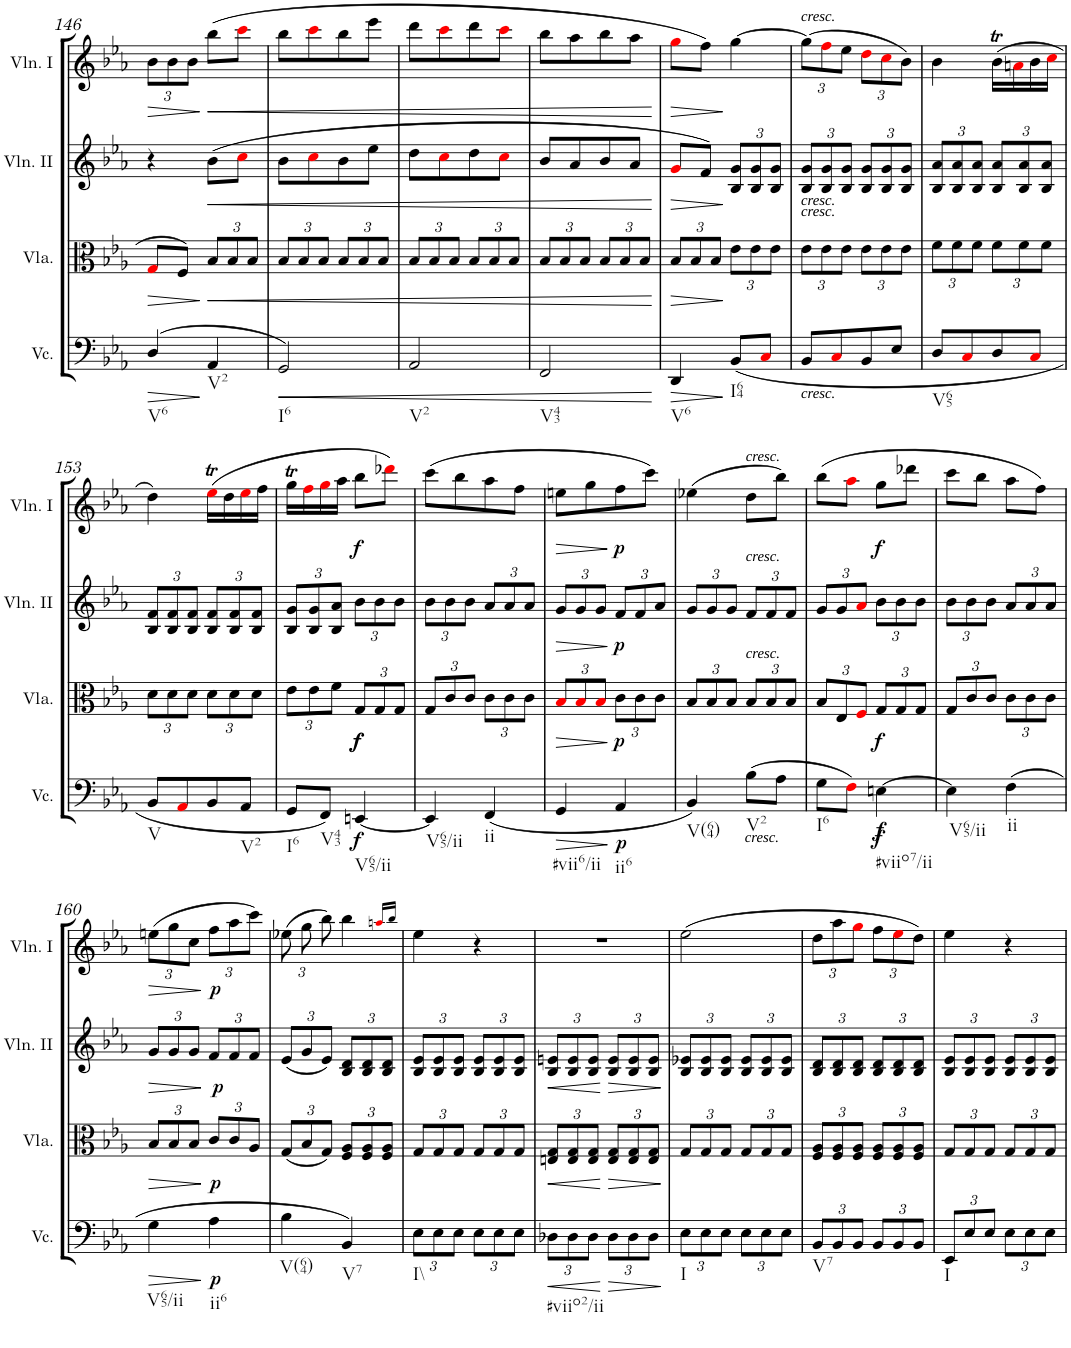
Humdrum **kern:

**kern	**dynam	**kern	**dynam	**kern	**dynam	**kern	**dynam
*part4	*part4	*part3	*part3	*part2	*part2	*part1	*part1
*staff4	*staff4	*staff3	*staff3	*staff2	*staff2	*staff1	*staff1
*I"Violoncello	*	*I"Viola	*	*I"Violin II	*	*I"Violin I	*
*I'Vc.	*	*I'Vla.	*	*I'Vln. II	*	*I'Vln. I	*
!!LO:PB:g=z
*clefF4	*	*clefC3	*	*clefG2	*	*clefG2	*
*k[b-e-a-]	*	*k[b-e-a-]	*	*k[b-e-a-]	*	*k[b-e-a-]	*
*M2/4	*	*M2/4	*	*M2/4	*	*M2/4	*
=146	=146	=146	=146	=146	=146	=146	=146
!	!LO:HP:b	!	!LO:HP:b	!	!	!	!
*	*	*	*	*	*	*Xbrackettup	*
!LO:TX:b:t=V6	!	!	!	!	!	!	!
!	!	!	!	!	!	!	!LO:HP:b
(>4D/	>	8Gi/L	>	4r	.	12b-\L	>
.	.	.	.	.	.	12b-\	.
.	.	8F/J	.	.	.	.	.
.	.	.	.	.	.	12b-\J	.
*	*	*Xbrackettup	*	*	*	*	*
!LO:TX:b:t=V2	!	!	!	!	!	!	!
!	!	!	!LO:HP:n=1:b	!	!LO:HP:b	!	!LO:HP:n=1:b
4AA-/	]	12B-/L	] <	(8b-\L	<	(8bb-\L	] <
.	.	12B-/	.	.	.	.	.
.	.	.	.	8cci\J	.	8ccci\J	.
.	.	12B-/J	.	.	.	.	.
=147	=147	=147	=147	=147	=147	=147	=147
!LO:TX:b:t=I6	!	!	!	!	!	!	!
!	!LO:HP:b	!	!	!	!	!	!
2GG/)	<	12B-/L	.	8b-\L	.	8bb-\L	.
.	.	12B-/	.	.	.	.	.
.	.	.	.	8cci\	.	8ccci\	.
.	.	12B-/J	.	.	.	.	.
.	.	12B-/L	.	8b-\	.	8bb-\	.
.	.	12B-/	.	.	.	.	.
.	.	.	.	8ee-\J	.	8eee-\J	.
.	.	12B-/J	.	.	.	.	.
=148	=148	=148	=148	=148	=148	=148	=148
!LO:TX:b:t=V2	!	!	!	!	!	!	!
2AA-/	.	12B-/L	.	8dd\L	.	8ddd\L	.
.	.	12B-/	.	.	.	.	.
.	.	.	.	8cci\	.	8ccci\	.
.	.	12B-/J	.	.	.	.	.
.	.	12B-/L	.	8dd\	.	8ddd\	.
.	.	12B-/	.	.	.	.	.
.	.	.	.	8cci\J	.	8ccci\J	.
.	.	12B-/J	.	.	.	.	.
=149	=149	=149	=149	=149	=149	=149	=149
!LO:TX:b:t=V43	!	!	!	!	!	!	!
2FF/	.	12B-/L	.	8b-/L	.	8bb-\L	.
.	.	12B-/	.	.	.	.	.
.	.	.	.	8a-/	.	8aa-\	.
.	.	12B-/J	.	.	.	.	.
.	.	12B-/L	.	8b-/	.	8bb-\	.
.	.	12B-/	.	.	.	.	.
.	.	.	.	8a-/J	.	8aa-\J	.
.	.	12B-/J	.	.	.	.	.
.	[	.	[	.	[	.	[
=150	=150	=150	=150	=150	=150	=150	=150
!LO:TX:b:t=V6	!	!	!	!	!	!	!
!	!LO:HP:b	!	!LO:HP:b	!	!LO:HP:b	!	!LO:HP:b
4DD/	>	12B-/L	>	8gi/L	>	8ggi\L	>
.	.	12B-/	.	.	.	.	.
.	.	.	.	8f/J)	.	8ff\J)	.
.	.	12B-/J	.	.	.	.	.
*	*	*	*	*Xbrackettup	*	*	*
!LO:TX:b:t=I64	!	!	!	!	!	!	!
(<8BB-/L	]	12e-\L	]	12B-/ 12g/L	]	[4gg\	]
.	.	12e-\	.	12B-/ 12g/	.	.	.
8Ci/J	.	.	.	.	.	.	.
.	.	12e-\J	.	12B-/ 12g/J	.	.	.
=151	=151	=151	=151	=151	=151	=151	=151
!	!	!	!	!	!	!LO:TX:a:i:t=cresc.	!
!	!	!LO:TX:a:i:t=cresc.	!	!	!	!	!
!	!	!LO:TX:a:i:t=cresc.	!	!	!	!	!
!LO:TX:b:i:t=cresc.	!	!	!	!	!	!	!
8BB-/L	.	12e-\L	.	12B-/ 12g/L	.	(12gg\L]	.
.	.	12e-\	.	12B-/ 12g/	.	12ffi\	.
8Ci/	.	.	.	.	.	.	.
.	.	12e-\J	.	12B-/ 12g/J	.	12ee-\J	.
8BB-/	.	12e-\L	.	12B-/ 12g/L	.	12ddi\L	.
.	.	12e-\	.	12B-/ 12g/	.	12cci\	.
8E-/J	.	.	.	.	.	.	.
.	.	12e-\J	.	12B-/ 12g/J	.	12b-\J)	.
=152	=152	=152	=152	=152	=152	=152	=152
!LO:TX:b:t=V65	!	!	!	!	!	!	!
8D/L	.	12f\L	.	12B-/ 12a-/L	.	4b-\	.
.	.	12f\	.	12B-/ 12a-/	.	.	.
8Ci/	.	.	.	.	.	.	.
.	.	12f\J	.	12B-/ 12a-/J	.	.	.
8D/	.	12f\L	.	12B-/ 12a-/L	.	(16b-T\LL	.
.	.	.	.	.	.	16ani\	.
.	.	12f\	.	12B-/ 12a-/	.	.	.
8Ci/J	.	.	.	.	.	16b-\	.
.	.	12f\J	.	12B-/ 12a-/J	.	.	.
.	.	.	.	.	.	16cci\JJ	.
!!LO:LB:g=z
=153	=153	=153	=153	=153	=153	=153	=153
!LO:TX:b:t=V	!	!	!	!	!	!	!
8BB-/L	.	12d\L	.	12B-/ 12f/L	.	4dd\)	.
.	.	12d\	.	12B-/ 12f/	.	.	.
8AA-i/	.	.	.	.	.	.	.
.	.	12d\J	.	12B-/ 12f/J	.	.	.
8BB-/	.	12d\L	.	12B-/ 12f/L	.	(16ee-Ti\LL	.
.	.	.	.	.	.	16dd\	.
.	.	12d\	.	12B-/ 12f/	.	.	.
!LO:TX:b:t=V2	!	!	!	!	!	!	!
8AA-/J	.	.	.	.	.	16ee-i\	.
.	.	12d\J	.	12B-/ 12f/J	.	.	.
.	.	.	.	.	.	16ff\JJ	.
=154	=154	=154	=154	=154	=154	=154	=154
!LO:TX:b:t=I6	!	!	!	!	!	!	!
8GG/L	.	12e-\L	.	12B-/ 12g/L	.	16ggt\LL	.
.	.	.	.	.	.	16ffi\	.
.	.	12e-\	.	12B-/ 12g/	.	.	.
!LO:TX:b:t=V43	!	!	!	!	!	!	!
8FF/J)	.	.	.	.	.	16ggi\	.
.	.	12f\J	.	12B-/ 12a-/J	.	.	.
.	.	.	.	.	.	16aa-\JJ	.
!LO:TX:b:t=V65/ii	!	!	!	!	!	!	!
!	!LO:DY:b	!	!LO:DY:b	!	!	!	!
!	!	!	!LO:DY:n=1:b	!	!	!	!LO:DY:b
[4EEn/	f	12G/L	f f	12b-\L	.	8bb-\L	f
.	.	12G/	.	12b-\	.	.	.
.	.	.	.	.	.	8ddd-Xi\J)	.
.	.	12G/J	.	12b-\J	.	.	.
=155	=155	=155	=155	=155	=155	=155	=155
!LO:TX:b:t=V65/ii	!	!	!	!	!	!	!
4EE/]	.	12G/L	.	12b-\L	.	(8ccc\L	.
.	.	12c/	.	12b-\	.	.	.
.	.	.	.	.	.	8bb-\	.
.	.	12c/J	.	12b-\J	.	.	.
!LO:TX:b:t=ii	!	!	!	!	!	!	!
(4FF/	.	12c\L	.	12a-/L	.	8aa-\	.
.	.	12c\	.	12a-/	.	.	.
.	.	.	.	.	.	8ff\J	.
.	.	12c\J	.	12a-/J	.	.	.
=156	=156	=156	=156	=156	=156	=156	=156
!LO:TX:b:t=#vii6/ii	!	!	!	!	!	!	!
!	!LO:HP:b	!	!LO:HP:b	!	!LO:HP:b	!	!LO:HP:b
4GG/	>	12B-i/L	>	12g/L	>	8een\L	>
.	.	12B-i/	.	12g/	.	.	.
.	.	.	.	.	.	8gg\	.
.	.	12B-i/J	.	12g/J	.	.	.
!LO:TX:b:t=ii6	!	!	!	!	!	!	!
!	!LO:DY:n=1:b	!	!LO:DY:n=1:b	!	!LO:DY:n=1:b	!	!LO:DY:n=1:b
4AA-/	] p	12c\L	] p	12f/L	] p	8ff\	] p
.	.	12c\	.	12f/	.	.	.
.	.	.	.	.	.	8ccc\J)	.
.	.	12c\J	.	12a-/J	.	.	.
=157	=157	=157	=157	=157	=157	=157	=157
!LO:TX:b:t=V(64)	!	!	!	!	!	!	!
4BB-/)	.	12B-/L	.	12g/L	.	(4ee-X\	.
.	.	12B-/	.	12g/	.	.	.
.	.	12B-/J	.	12g/J	.	.	.
!	!	!	!	!	!	!LO:TX:a:i:t=cresc.	!
!	!	!	!	!LO:TX:a:i:t=cresc.	!	!	!
!	!	!LO:TX:a:i:t=cresc.	!	!	!	!	!
!LO:TX:b:i:t=cresc.	!	!	!	!	!	!	!
!LO:TX:b:t=V2	!	!	!	!	!	!	!
(8B-\L	.	12B-/L	.	12f/L	.	8dd\L	.
.	.	12B-/	.	12f/	.	.	.
8A-\J	.	.	.	.	.	8bb-\J)	.
.	.	12B-/J	.	12f/J	.	.	.
=158	=158	=158	=158	=158	=158	=158	=158
!LO:TX:b:t=I6	!	!	!	!	!	!	!
8G\L	.	12B-/L	.	12g/L	.	(8bb-\L	.
.	.	12E-/	.	12g/	.	.	.
8Fi\J)	.	.	.	.	.	8aa-i\J	.
.	.	12Fi/J	.	12a-i/J	.	.	.
!LO:TX:b:t=#viio7/ii	!	!	!	!	!	!	!
!	!LO:DY:b	!	!	!	!	!	!
!	!LO:DY:n=1:b	!	!LO:DY:b	!	!	!	!LO:DY:b
[4En\	f f	12G/L	f	12b-\L	.	8gg\L	f
.	.	12G/	.	12b-\	.	.	.
.	.	.	.	.	.	8ddd-X\J	.
.	.	12G/J	.	12b-\J	.	.	.
=159	=159	=159	=159	=159	=159	=159	=159
!LO:TX:b:t=V65/ii	!	!	!	!	!	!	!
4E\]	.	12G/L	.	12b-\L	.	8ccc\L	.
.	.	12c/	.	12b-\	.	.	.
.	.	.	.	.	.	8bb-\J	.
.	.	12c/J	.	12b-\J	.	.	.
!LO:TX:b:t=ii	!	!	!	!	!	!	!
(4F\	.	12c\L	.	12a-/L	.	8aa-\L	.
.	.	12c\	.	12a-/	.	.	.
.	.	.	.	.	.	8ff\J)	.
.	.	12c\J	.	12a-/J	.	.	.
!!LO:LB:g=z
=160	=160	=160	=160	=160	=160	=160	=160
!LO:TX:b:t=V65/ii	!	!	!	!	!	!	!
!	!LO:HP:b	!	!LO:HP:b	!	!LO:HP:b	!	!LO:HP:b
4G\	>	12B-/L	>	12g/L	>	(12een\L	>
.	.	12B-/	.	12g/	.	12gg\	.
.	.	12B-/J	.	12g/J	.	12cc\J	.
!LO:TX:b:t=ii6	!	!	!	!	!	!	!
!	!LO:DY:n=1:b	!	!LO:DY:n=1:b	!	!LO:DY:n=1:b	!	!LO:DY:n=1:b
4A-\	] p	12c/L	] p	12f/L	] p	12ff\L	] p
.	.	12c/	.	12f/	.	12aa-\	.
.	.	12A-/J	.	12f/J	.	12ccc\J)	.
=161	=161	=161	=161	=161	=161	=161	=161
!LO:TX:b:t=V(64)	!	!	!	!	!	!	!
4B-\	.	(12G/L	.	(12e-/L	.	(12ee-X\	.
.	.	12B-/	.	12g/	.	12gg\	.
.	.	12G/J)	.	12e-/J)	.	12bb-\)	.
!LO:TX:b:t=V7	!	!	!	!	!	!	!
4BB-/)	.	12F/ 12A-/L	.	12B-/ 12d/L	.	4bb-\	.
.	.	12F/ 12A-/	.	12B-/ 12d/	.	.	.
.	.	12F/ 12A-/J	.	12B-/ 12d/J	.	.	.
.	.	.	.	.	.	16qaani/LL	.
.	.	.	.	.	.	16qbb-/JJ	.
=162	=162	=162	=162	=162	=162	=162	=162
*Xbrackettup	*	*	*	*	*	*	*
!LO:TX:b:t=I\\	!	!	!	!	!	!	!
12E-\L	.	12G/L	.	12B-/ 12e-/L	.	4ee-\	.
12E-\	.	12G/	.	12B-/ 12e-/	.	.	.
12E-\J	.	12G/J	.	12B-/ 12e-/J	.	.	.
12E-\L	.	12G/L	.	12B-/ 12e-/L	.	4r	.
12E-\	.	12G/	.	12B-/ 12e-/	.	.	.
12E-\J	.	12G/J	.	12B-/ 12e-/J	.	.	.
=163	=163	=163	=163	=163	=163	=163	=163
!LO:TX:b:t=#viio2/ii	!	!	!	!	!	!	!
!	!LO:HP:b	!	!LO:HP:b	!	!LO:HP:b	!	!
12D-X\L	<	12En/ 12G/L	<	12B-/ 12en/L	<	2r	.
12D-\	.	12E/ 12G/	.	12B-/ 12e/	.	.	.
12D-\J	.	12E/ 12G/J	.	12B-/ 12e/J	.	.	.
!	!LO:HP:n=1:b	!	!LO:HP:n=1:b	!	!LO:HP:n=1:b	!	!
12D-\L	[ >	12E/ 12G/L	[ >	12B-/ 12e/L	[ >	.	.
12D-\	.	12E/ 12G/	.	12B-/ 12e/	.	.	.
12D-\J	.	12E/ 12G/J	.	12B-/ 12e/J	.	.	.
.	]	.	]	.	]	.	.
=164	=164	=164	=164	=164	=164	=164	=164
!LO:TX:b:t=I	!	!	!	!	!	!	!
12E-\L	.	12G/L	.	12B-/ 12e-X/L	.	(2ee-\	.
12E-\	.	12G/	.	12B-/ 12e-/	.	.	.
12E-\J	.	12G/J	.	12B-/ 12e-/J	.	.	.
12E-\L	.	12G/L	.	12B-/ 12e-/L	.	.	.
12E-\	.	12G/	.	12B-/ 12e-/	.	.	.
12E-\J	.	12G/J	.	12B-/ 12e-/J	.	.	.
=165	=165	=165	=165	=165	=165	=165	=165
!LO:TX:b:t=V7	!	!	!	!	!	!	!
12BB-/L	.	12F/ 12A-/L	.	12B-/ 12d/L	.	12dd\L	.
12BB-/	.	12F/ 12A-/	.	12B-/ 12d/	.	12aa-\	.
12BB-/J	.	12F/ 12A-/J	.	12B-/ 12d/J	.	12ggi\J	.
12BB-/L	.	12F/ 12A-/L	.	12B-/ 12d/L	.	12ff\L	.
12BB-/	.	12F/ 12A-/	.	12B-/ 12d/	.	12ee-i\	.
12BB-/J	.	12F/ 12A-/J	.	12B-/ 12d/J	.	12dd\J)	.
=166	=166	=166	=166	=166	=166	=166	=166
!LO:TX:b:t=I	!	!	!	!	!	!	!
12EE-/L	.	12G/L	.	12B-/ 12e-/L	.	4ee-\	.
12E-/	.	12G/	.	12B-/ 12e-/	.	.	.
12E-/J	.	12G/J	.	12B-/ 12e-/J	.	.	.
12E-\L	.	12G/L	.	12B-/ 12e-/L	.	4r	.
12E-\	.	12G/	.	12B-/ 12e-/	.	.	.
12E-\J	.	12G/J	.	12B-/ 12e-/J	.	.	.
=	=	=	=	=	=	=	=
*-	*-	*-	*-	*-	*-	*-	*-
